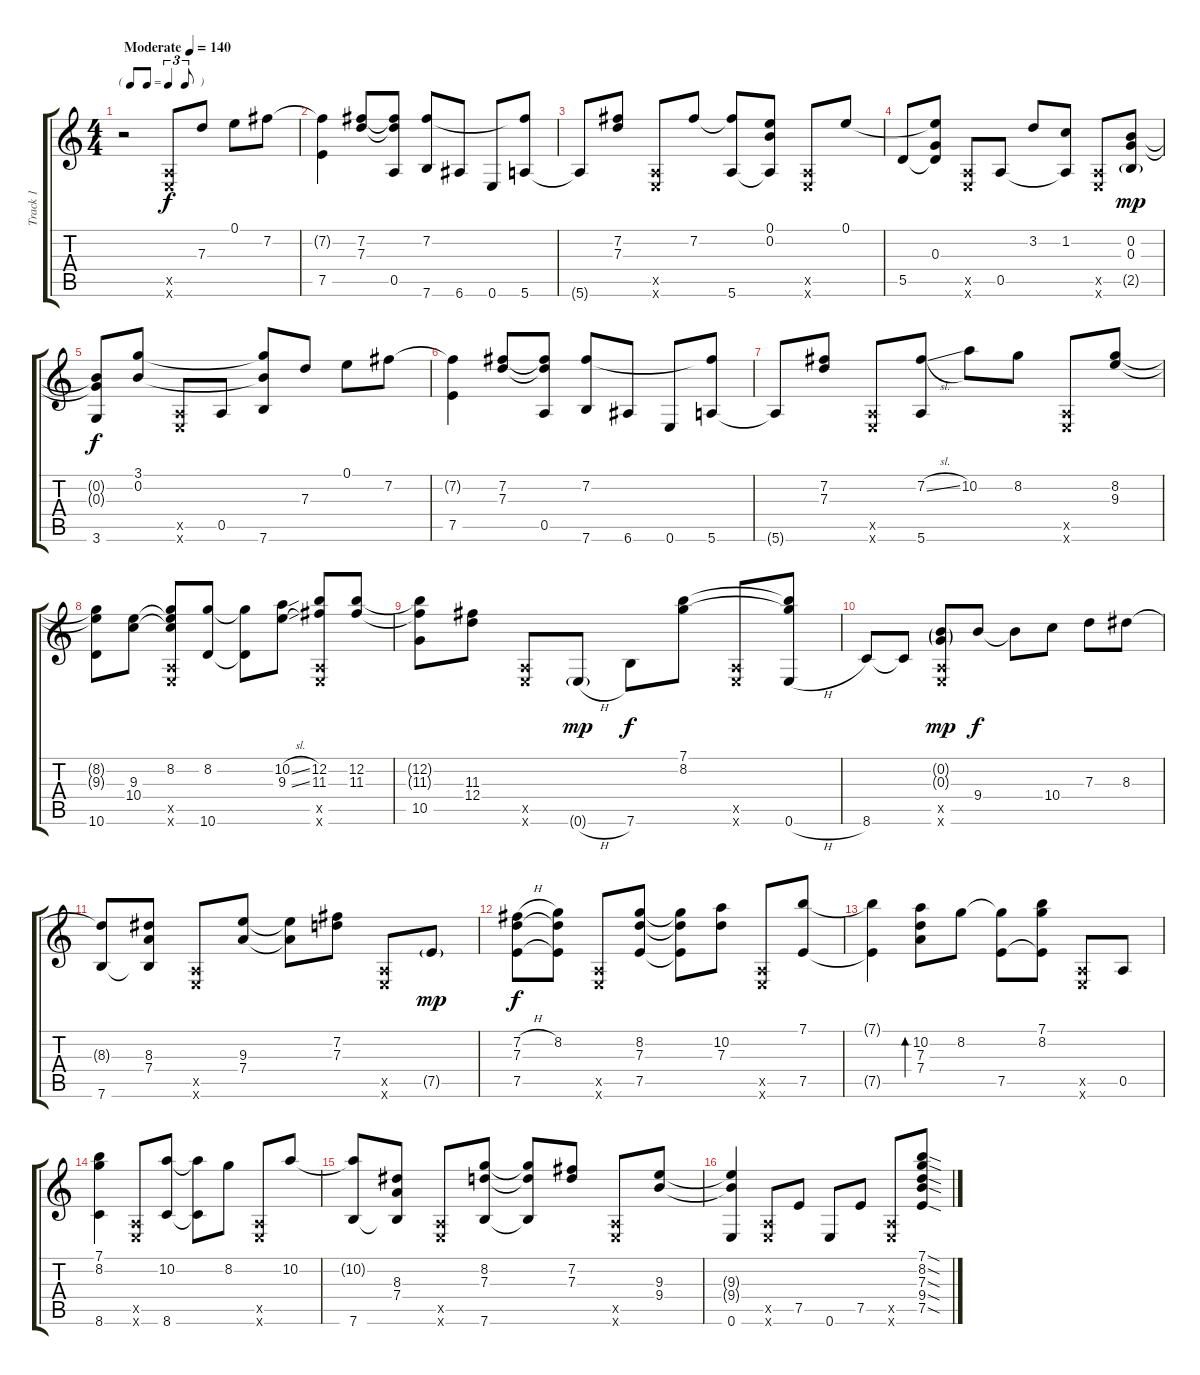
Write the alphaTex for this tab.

\track ("Track 1" "Track 1") {instrument acousticguitarsteel}
\staff {score tabs}
\tuning (E4 B3 G3 D3 A2 E2) {hide}
\ts (4 4)
\tf triplet8th
\tempo (140 "Moderate")
\clef g2
\ks c
r.2{dy f instrument acousticguitarsteel} (0.5{x} 0.6{x}).8 7.3.8 0.1.8 7.2.8 |
(7.2{t} 7.5).4 (7.2 7.3).8 (7.2{t} 7.3{t} 0.5).8 (7.2 7.6).8 6.6.8 0.6.8 (7.2{t} 5.6).8 |
5.6{t}.8 (7.2 7.3).8 (0.5{x} 0.6{x}).8 7.2.8 (7.2{t} 5.6).8 (0.1 0.2 5.6{t}).8 (0.5{x} 0.6{x}).8 0.1.8 |
5.5.8 (0.1{t} 0.3 5.5{t}).8 (0.5{x} 0.6{x}).8 0.5.8 3.2.8 (1.2 0.5{t}).8 (0.5{x} 0.6{x}).8 (0.2 0.3 2.5{g}).8{dy mp} |
(0.2{t} 0.3{t} 3.6).8{dy f} (3.1 0.2).8 (0.5{x} 0.6{x}).8 0.5.8 (3.1{t} 0.2{t} 7.6).8 7.3.8 0.1.8 7.2.8 |
(7.2{t} 7.5).4 (7.2 7.3).8 (7.2{t} 7.3{t} 0.5).8 (7.2 7.6).8 6.6.8 0.6.8 (7.2{t} 5.6).8 |
5.6{t}.8 (7.2 7.3).8 (0.5{x} 0.6{x}).8 (7.2{sl} 5.6).8 10.2.8 8.2.8 (0.5{x} 0.6{x}).8 (8.2 9.3).8 |
(8.2{t} 9.3{t} 10.6).8 (9.3 10.4).8 (8.2 9.3{t} 10.4{t} 0.5{x} 0.6{x}).8 (8.2 10.6).8 (8.2{t} 10.6{t}).8 (10.2{sl} 9.3{sl}).8 (12.2 11.3 0.5{x} 0.6{x}).8 (12.2 11.3).8 |
(12.2{t} 11.3{t} 10.5).8 (11.3 12.4).8 (0.5{x} 0.6{x}).8 0.6{h g}.8{dy mp} 7.6.8{dy f} (7.1 8.2).8 (0.5{x} 0.6{x}).8 (7.1{t} 8.2{t} 0.6{h}).8 |
8.6.8 8.6{t}.8 (0.2{g} 0.3{g} 0.5{x} 0.6{x}).8{dy mp} 9.4.8{dy f} 9.4{t}.8 10.4.8 7.3.8 8.3.8 |
(8.3{t} 7.6).8 (8.3 7.4 7.6{t}).8 (0.5{x} 0.6{x}).8 (9.3 7.4).8 (9.3{t} 7.4{t}).8 (7.2 7.3).8 (0.5{x} 0.6{x}).8 7.5{g}.8{dy mp} |
(7.2{h} 7.3 7.5).8{dy f} (8.2 7.3{t} 7.5{t}).8 (0.5{x} 0.6{x}).8 (8.2 7.3 7.5).8 (8.2{t} 7.3{t} 7.5{t}).8 (10.2 7.3).8 (0.5{x} 0.6{x}).8 (7.1 7.5).8 |
(7.1{t} 7.5{t}).4 (10.2 7.3 7.4).8{bd 480} 8.2.8 (8.2{t} 7.5).8 (7.1 8.2 7.5{t}).8 (0.5{x} 0.6{x}).8 0.5.8 |
(7.1 8.2 8.6).4 (0.5{x} 0.6{x}).8 (10.2 8.6).8 (10.2{t} 8.6{t}).8 8.2.8 (0.5{x} 0.6{x}).8 10.2.8 |
(10.2{t} 7.6).8 (8.3 7.4 7.6{t}).8 (0.5{x} 0.6{x}).8 (8.2 7.3 7.6).8 (8.2{t} 7.3{t} 7.6{t}).8 (7.2 7.3).8 (0.5{x} 0.6{x}).8 (9.3 9.4).8 |
(9.3{t} 9.4{t} 0.6).4 (0.5{x} 0.6{x}).8 7.5.8 0.6.8 7.5.8 (0.5{x} 0.6{x}).8 (7.1{sod} 8.2{sod} 7.3{sod} 9.4{sod} 7.5{sod}).8
